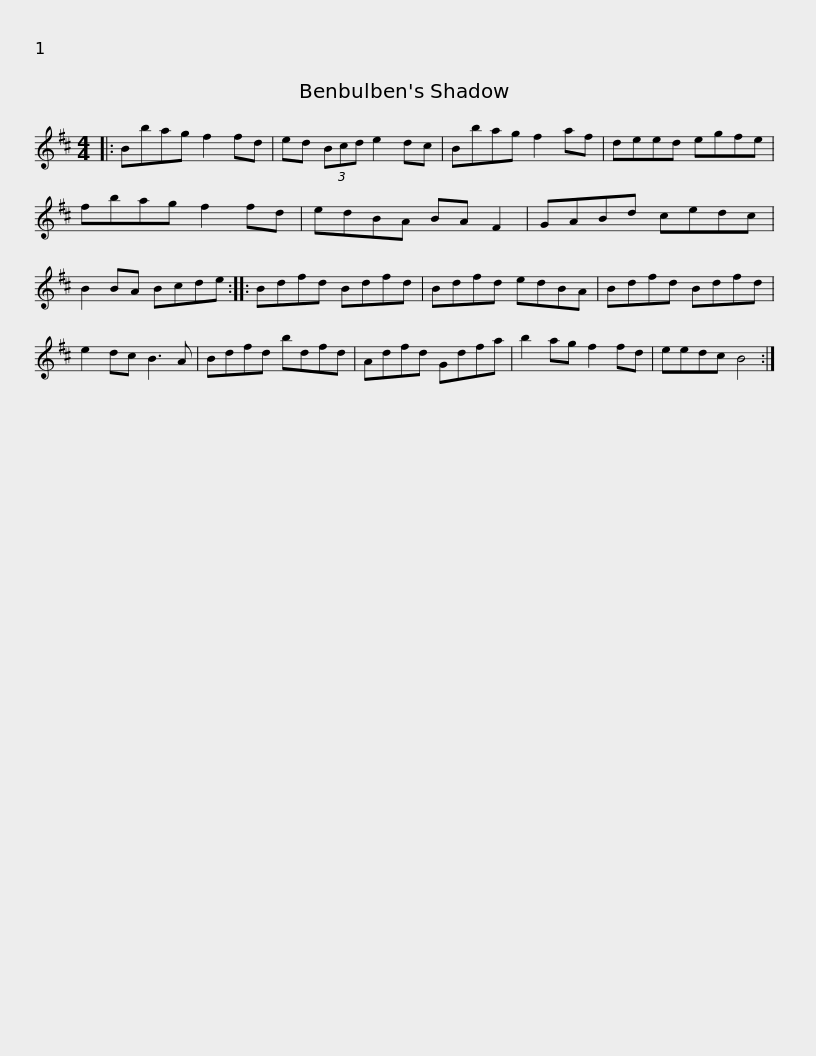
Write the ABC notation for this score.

X:1
L:1/8
M:4/4
I:linebreak $
K:Bmin
V:1 treble
V:1
|: Bbag f2 fd | ed (3Bcd e2 dc | Bbag f2 af | deed egfe | fbag f2 fd |$ %5
 edBA BA F2 | GABd cedc | B2 BA Bcde :: Bdfd Bdfd | Bdfd edBA |$ %10
 Bdfd Bdfd | e2 dc B3 A | Bdfd bdfd | Adfd Gdfa | b2 ag f2 fd | %15
 eedc B4 :| %16
